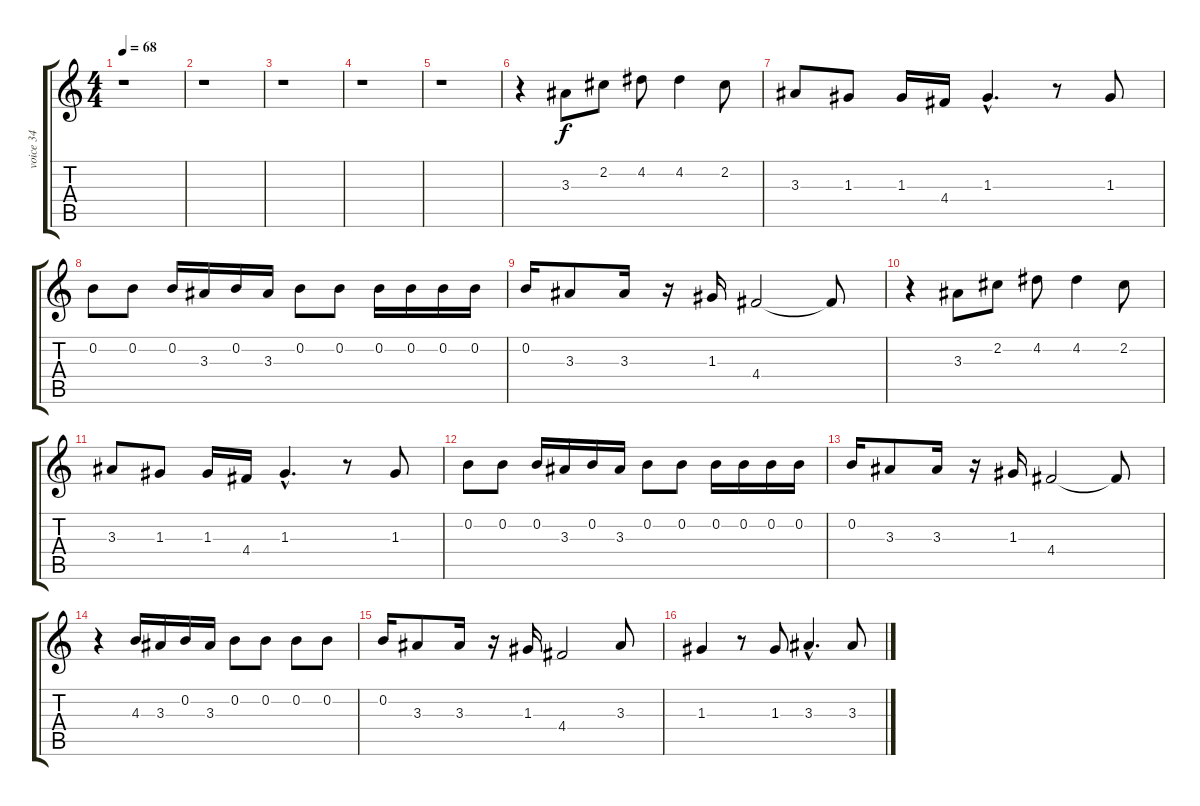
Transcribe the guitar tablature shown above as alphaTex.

\track ("voice 34" "voice 34") {instrument electricbasspick}
\staff {score tabs}
\tuning (E4 B3 G3 D3 A2 E2) {hide}
\ts (4 4)
\tempo 68
\clef g2
\ks c
r.1{dy f instrument electricbasspick} |
r.1 |
r.1 |
r.1 |
r.1 |
r.4 3.3.8 2.2.8 4.2.8 4.2.4 2.2.8 |
3.3.8 1.3.8 1.3.16 4.4.16 1.3{hac}.4{d} r.8 1.3.8 |
0.2.8 0.2.8 0.2.16 3.3.16 0.2.16 3.3.16 0.2.8 0.2.8 0.2.16 0.2.16 0.2.16 0.2.16 |
0.2.16 3.3.8 3.3.16 r.16 1.3.16 4.4.2 4.4{t}.8 |
r.4 3.3.8 2.2.8 4.2.8 4.2.4 2.2.8 |
3.3.8 1.3.8 1.3.16 4.4.16 1.3{hac}.4{d} r.8 1.3.8 |
0.2.8 0.2.8 0.2.16 3.3.16 0.2.16 3.3.16 0.2.8 0.2.8 0.2.16 0.2.16 0.2.16 0.2.16 |
0.2.16 3.3.8 3.3.16 r.16 1.3.16 4.4.2 4.4{t}.8 |
r.4 4.3.16 3.3.16 0.2.16 3.3.16 0.2.8 0.2.8 0.2.8 0.2.8 |
0.2.16 3.3.8 3.3.16 r.16 1.3.16 4.4.2 3.3.8 |
1.3.4 r.8 1.3.8 3.3{hac}.4{d} 3.3.8
